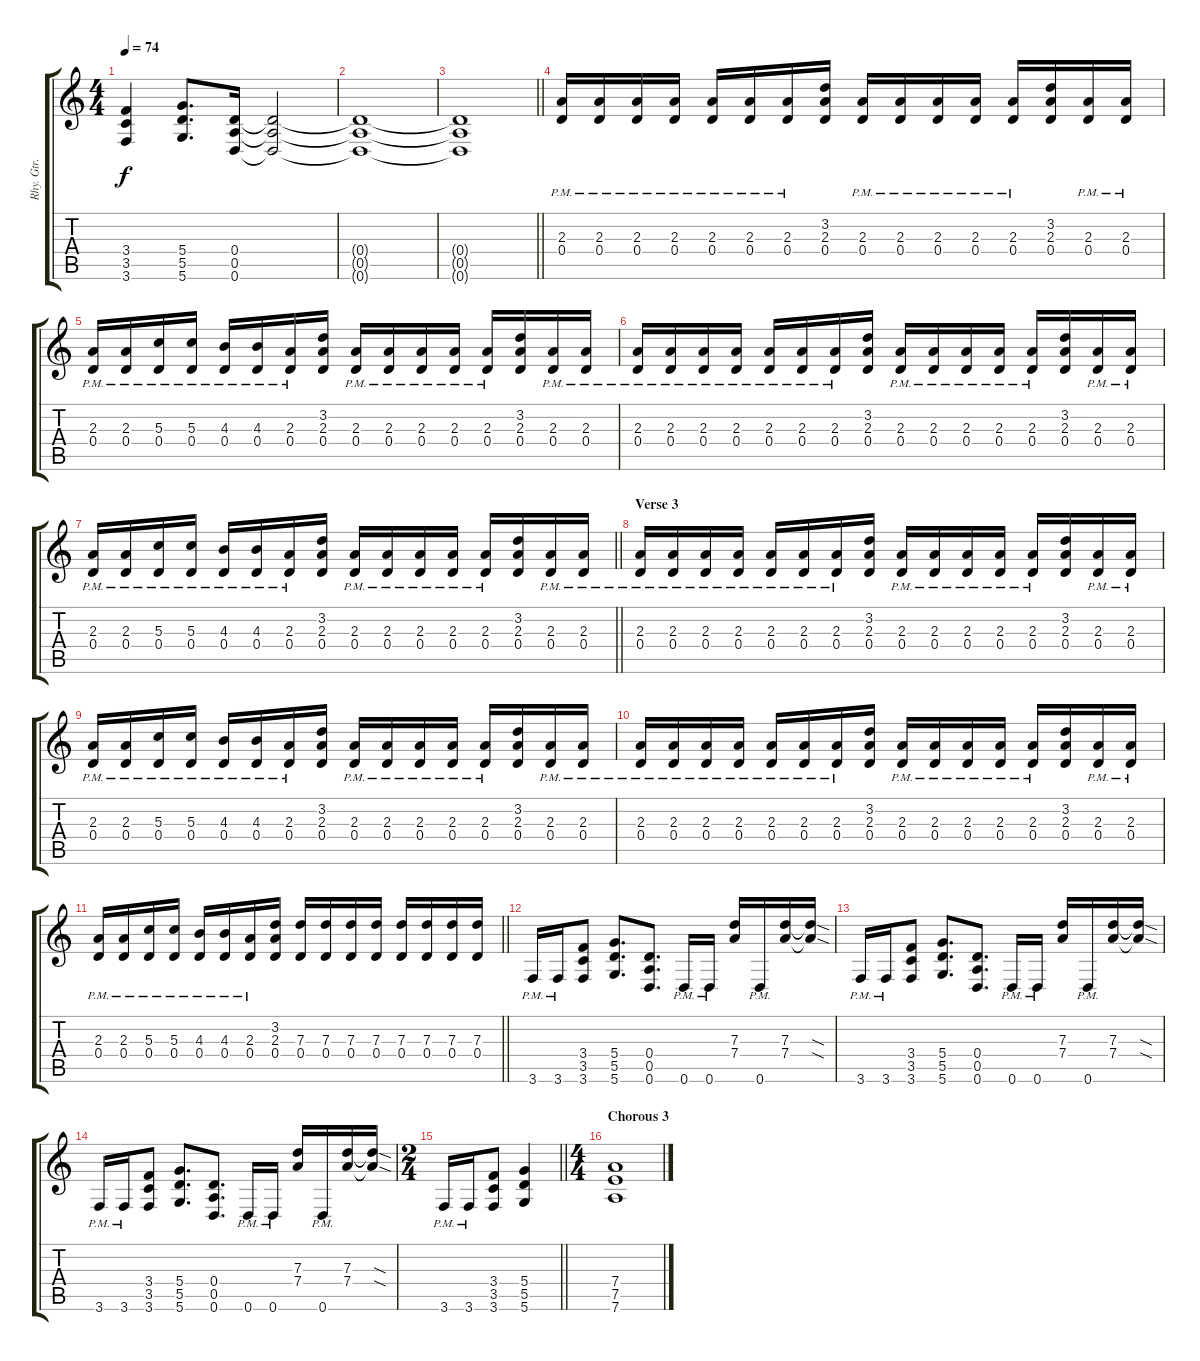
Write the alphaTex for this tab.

\track ("Rhy. Gtr. 2" "Rhy. Gtr. ") {instrument distortionguitar}
\staff {score tabs}
\tuning (E4 B3 G3 D3 A2 D2) {hide}
\ts (4 4)
\tempo 74
\clef g2
\ks c
(3.4 3.5 3.6).4{dy f} (5.4 5.5 5.6).8{d} (0.4 0.5 0.6).16 (0.4{t} 0.5{t} 0.6{t}).2 |
(0.4{t} 0.5{t} 0.6{t}).1 |
\barLineRight lightlight
(0.4{t} 0.5{t} 0.6{t}).1 |
\section ("" "")
(2.3{pm} 0.4{pm}).16 (2.3{pm} 0.4{pm}).16 (2.3{pm} 0.4{pm}).16 (2.3{pm} 0.4{pm}).16 (2.3{pm} 0.4{pm}).16 (2.3{pm} 0.4{pm}).16 (2.3{pm} 0.4{pm}).16 (3.2 2.3 0.4).16 (2.3{pm} 0.4{pm}).16 (2.3{pm} 0.4{pm}).16 (2.3{pm} 0.4{pm}).16 (2.3{pm} 0.4{pm}).16 (2.3{pm} 0.4{pm}).16 (3.2 2.3 0.4).16 (2.3{pm} 0.4{pm}).16 (2.3{pm} 0.4{pm}).16 |
(2.3{pm} 0.4{pm}).16 (2.3{pm} 0.4{pm}).16 (5.3{pm} 0.4{pm}).16 (5.3{pm} 0.4{pm}).16 (4.3{pm} 0.4{pm}).16 (4.3{pm} 0.4{pm}).16 (2.3{pm} 0.4{pm}).16 (3.2 2.3 0.4).16 (2.3{pm} 0.4{pm}).16 (2.3{pm} 0.4{pm}).16 (2.3{pm} 0.4{pm}).16 (2.3{pm} 0.4{pm}).16 (2.3{pm} 0.4{pm}).16 (3.2 2.3 0.4).16 (2.3{pm} 0.4{pm}).16 (2.3{pm} 0.4{pm}).16 |
(2.3{pm} 0.4{pm}).16 (2.3{pm} 0.4{pm}).16 (2.3{pm} 0.4{pm}).16 (2.3{pm} 0.4{pm}).16 (2.3{pm} 0.4{pm}).16 (2.3{pm} 0.4{pm}).16 (2.3{pm} 0.4{pm}).16 (3.2 2.3 0.4).16 (2.3{pm} 0.4{pm}).16 (2.3{pm} 0.4{pm}).16 (2.3{pm} 0.4{pm}).16 (2.3{pm} 0.4{pm}).16 (2.3{pm} 0.4{pm}).16 (3.2 2.3 0.4).16 (2.3{pm} 0.4{pm}).16 (2.3{pm} 0.4{pm}).16 |
\barLineRight lightlight
(2.3{pm} 0.4{pm}).16 (2.3{pm} 0.4{pm}).16 (5.3{pm} 0.4{pm}).16 (5.3{pm} 0.4{pm}).16 (4.3{pm} 0.4{pm}).16 (4.3{pm} 0.4{pm}).16 (2.3{pm} 0.4{pm}).16 (3.2 2.3 0.4).16 (2.3{pm} 0.4{pm}).16 (2.3{pm} 0.4{pm}).16 (2.3{pm} 0.4{pm}).16 (2.3{pm} 0.4{pm}).16 (2.3{pm} 0.4{pm}).16 (3.2 2.3 0.4).16 (2.3{pm} 0.4{pm}).16 (2.3{pm} 0.4{pm}).16 |
\section ("" "Verse 3")
(2.3{pm} 0.4{pm}).16 (2.3{pm} 0.4{pm}).16 (2.3{pm} 0.4{pm}).16 (2.3{pm} 0.4{pm}).16 (2.3{pm} 0.4{pm}).16 (2.3{pm} 0.4{pm}).16 (2.3{pm} 0.4{pm}).16 (3.2 2.3 0.4).16 (2.3{pm} 0.4{pm}).16 (2.3{pm} 0.4{pm}).16 (2.3{pm} 0.4{pm}).16 (2.3{pm} 0.4{pm}).16 (2.3{pm} 0.4{pm}).16 (3.2 2.3 0.4).16 (2.3{pm} 0.4{pm}).16 (2.3{pm} 0.4{pm}).16 |
(2.3{pm} 0.4{pm}).16 (2.3{pm} 0.4{pm}).16 (5.3{pm} 0.4{pm}).16 (5.3{pm} 0.4{pm}).16 (4.3{pm} 0.4{pm}).16 (4.3{pm} 0.4{pm}).16 (2.3{pm} 0.4{pm}).16 (3.2 2.3 0.4).16 (2.3{pm} 0.4{pm}).16 (2.3{pm} 0.4{pm}).16 (2.3{pm} 0.4{pm}).16 (2.3{pm} 0.4{pm}).16 (2.3{pm} 0.4{pm}).16 (3.2 2.3 0.4).16 (2.3{pm} 0.4{pm}).16 (2.3{pm} 0.4{pm}).16 |
(2.3{pm} 0.4{pm}).16 (2.3{pm} 0.4{pm}).16 (2.3{pm} 0.4{pm}).16 (2.3{pm} 0.4{pm}).16 (2.3{pm} 0.4{pm}).16 (2.3{pm} 0.4{pm}).16 (2.3{pm} 0.4{pm}).16 (3.2 2.3 0.4).16 (2.3{pm} 0.4{pm}).16 (2.3{pm} 0.4{pm}).16 (2.3{pm} 0.4{pm}).16 (2.3{pm} 0.4{pm}).16 (2.3{pm} 0.4{pm}).16 (3.2 2.3 0.4).16 (2.3{pm} 0.4{pm}).16 (2.3{pm} 0.4{pm}).16 |
\barLineRight lightlight
(2.3{pm} 0.4{pm}).16 (2.3{pm} 0.4{pm}).16 (5.3{pm} 0.4{pm}).16 (5.3{pm} 0.4{pm}).16 (4.3{pm} 0.4{pm}).16 (4.3{pm} 0.4{pm}).16 (2.3{pm} 0.4{pm}).16 (3.2 2.3 0.4).16 (7.3 0.4).16 (7.3 0.4).16 (7.3 0.4).16 (7.3 0.4).16 (7.3 0.4).16 (7.3 0.4).16 (7.3 0.4).16 (7.3 0.4).16 |
\section ("" "")
3.6{pm}.16 3.6{pm}.16 (3.4 3.5 3.6).8 (5.4 5.5 5.6).8{d} (0.4 0.5 0.6).8{d} 0.6{pm}.16 0.6{pm}.16 (7.3 7.4).16 0.6{pm}.16 (7.3 7.4).16 (7.3{sod t} 7.4{sod t}).16 |
3.6{pm}.16 3.6{pm}.16 (3.4 3.5 3.6).8 (5.4 5.5 5.6).8{d} (0.4 0.5 0.6).8{d} 0.6{pm}.16 0.6{pm}.16 (7.3 7.4).16 0.6{pm}.16 (7.3 7.4).16 (7.3{sod t} 7.4{sod t}).16 |
3.6{pm}.16 3.6{pm}.16 (3.4 3.5 3.6).8 (5.4 5.5 5.6).8{d} (0.4 0.5 0.6).8{d} 0.6{pm}.16 0.6{pm}.16 (7.3 7.4).16 0.6{pm}.16 (7.3 7.4).16 (7.3{sod t} 7.4{sod t}).16 |
\ts (2 4)
\barLineRight lightlight
3.6{pm}.16 3.6{pm}.16 (3.4 3.5 3.6).8 (5.4 5.5 5.6).4 |
\ts (4 4)
\section ("" "Chorous 3")
(7.4 7.5 7.6).1
